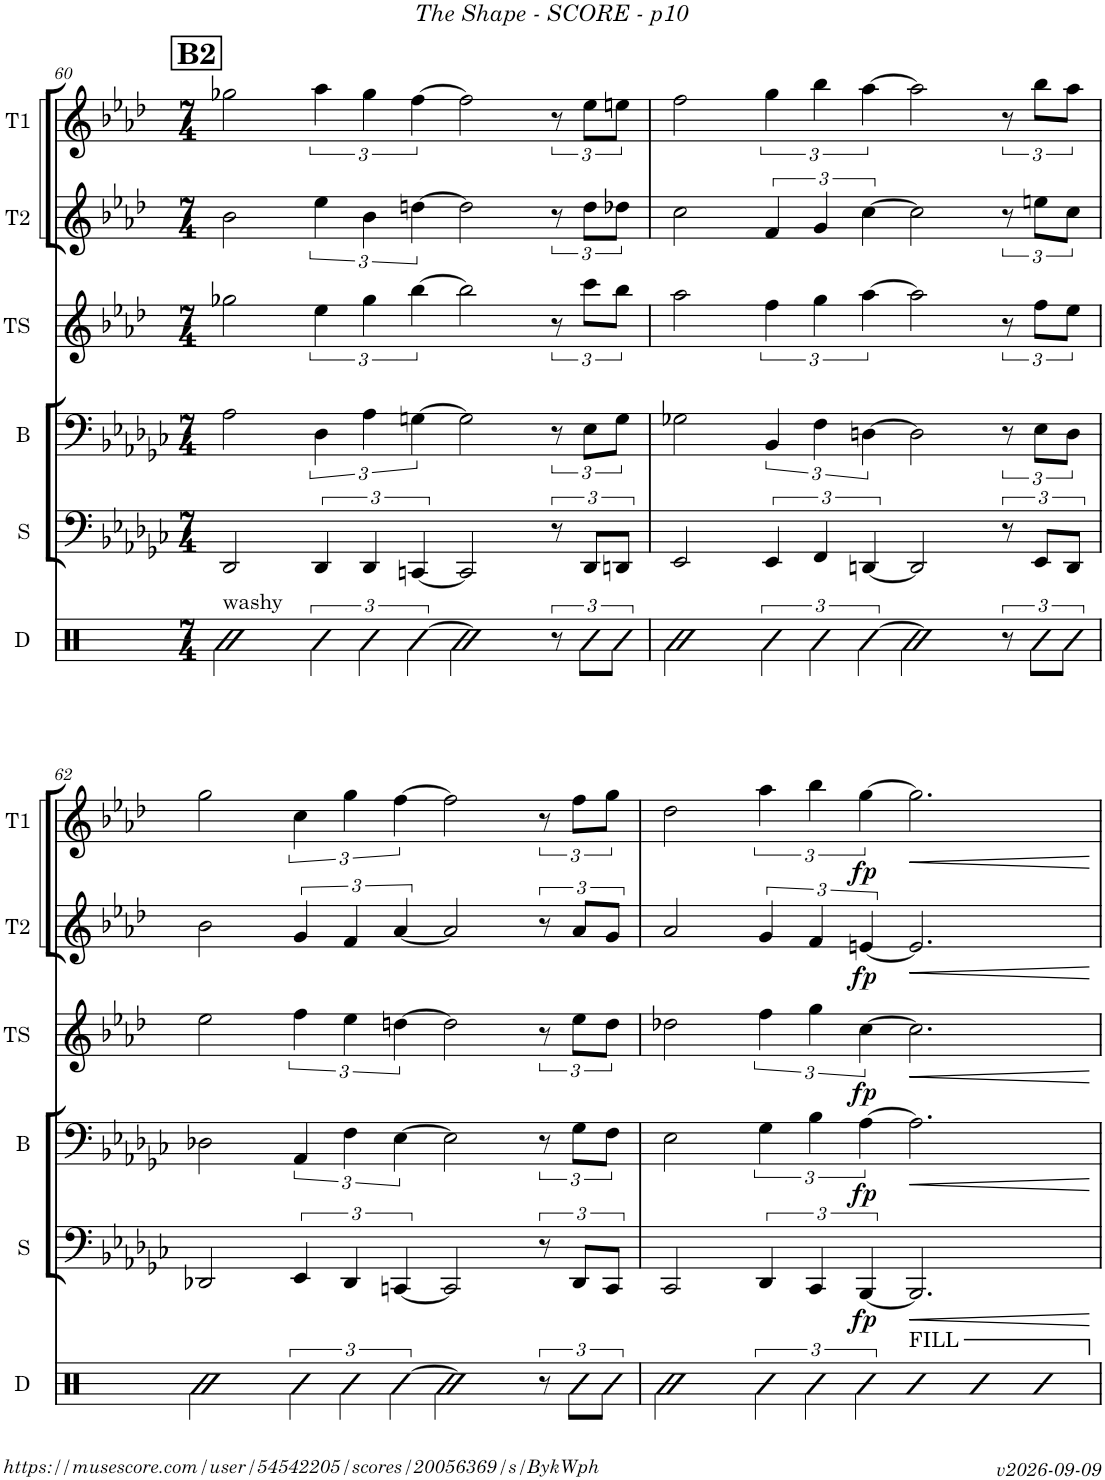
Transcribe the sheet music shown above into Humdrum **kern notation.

**kern	**kern	**dynam	**kern	**dynam	**kern	**dynam	**kern	**dynam	**kern	**dynam
*part6	*part5	*part5	*part4	*part4	*part3	*part3	*part2	*part2	*part1	*part1
*staff6	*staff5	*staff5	*staff4	*staff4	*staff3	*staff3	*staff2	*staff2	*staff1	*staff1
*I"Drums	*I"Sousa	*	*I"Trombone	*	*I"Tenor Sax	*	*I"Trumpet 2	*	*I"Trumpet 1	*
*I'D	*I'S	*	*	*	*I'TS	*	*I'T2	*	*I'T1	*
!!LO:PB:g=z
*clefX	*clefF4	*	*clefF4	*	*clefG2	*	*clefG2	*	*clefG2	*
*	*	*	*	*	*Trd8c14	*	*Trd1c2	*	*Trd1c2	*
*k[]	*k[b-e-a-d-g-c-]	*	*k[b-e-a-d-g-c-]	*	*k[b-e-a-d-]	*	*k[b-e-a-d-]	*	*k[b-e-a-d-]	*
*M7/4	*M7/4	*	*M7/4	*	*M7/4	*	*M7/4	*	*M7/4	*
!!LO:REH:place=s1:a:B:fs=14:t=B2
=60	=60	=60	=60	=60	=60	=60	=60	=60	=60	=60
!LO:TX:a:t=washy	!	!	!	!	!	!	!	!	!	!
2R\	2DD-/	.	2A-\	.	2gg-X\	.	2b-\	.	2gg-X\	.
6R\	6DD-/	.	6D-\	.	6ee-\	.	6ee-\	.	6aa-\	.
6R\	6DD-/	.	6A-\	.	6gg-\	.	6b-\	.	6gg-\	.
[6R\	[6CCn/	.	[6Gn\	.	[6bb-\	.	[6ddn\	.	[6ff\	.
2R\]	2CC/]	.	2G\]	.	2bb-\]	.	2dd\]	.	2ff\]	.
12r	12r	.	12r	.	12r	.	12r	.	12r	.
12R\L	12DD-/L	.	12E-\L	.	12ccc\L	.	12dd\L	.	12ee-\L	.
12R\J	12DDn/J	.	12G\J	.	12bb-\J	.	12dd-X\J	.	12een\J	.
=61	=61	=61	=61	=61	=61	=61	=61	=61	=61	=61
2R\	2EE-/	.	2G-X\	.	2aa-\	.	2cc\	.	2ff\	.
6R\	6EE-/	.	6BB-/	.	6ff\	.	6f/	.	6gg\	.
6R\	6FF/	.	6F\	.	6gg\	.	6g/	.	6bb-\	.
[6R\	[6DDn/	.	[6Dn\	.	[6aa-\	.	[6cc\	.	[6aa-\	.
2R\]	2DD/]	.	2D\]	.	2aa-\]	.	2cc\]	.	2aa-\]	.
12r	12r	.	12r	.	12r	.	12r	.	12r	.
12R\L	12EE-/L	.	12E-\L	.	12ff\L	.	12een\L	.	12bb-\L	.
12R\J	12DD/J	.	12D\J	.	12ee-\J	.	12cc\J	.	12aa-\J	.
!!LO:LB:g=z
=62	=62	=62	=62	=62	=62	=62	=62	=62	=62	=62
2R\	2DD-X/	.	2D-X\	.	2ee-\	.	2b-\	.	2gg\	.
6R\	6EE-/	.	6AA-/	.	6ff\	.	6g/	.	6cc\	.
6R\	6DD-/	.	6F\	.	6ee-\	.	6f/	.	6gg\	.
[6R\	[6CCn/	.	[6E-\	.	[6ddn\	.	[6a-/	.	[6ff\	.
2R\]	2CC/]	.	2E-\]	.	2dd\]	.	2a-/]	.	2ff\]	.
12r	12r	.	12r	.	12r	.	12r	.	12r	.
12R\L	12DD-/L	.	12G-\L	.	12ee-\L	.	12a-/L	.	12ff\L	.
12R\J	12CC/J	.	12F\J	.	12dd\J	.	12g/J	.	12gg\J	.
=63	=63	=63	=63	=63	=63	=63	=63	=63	=63	=63
2R\	2CC-/	.	2E-\	.	2dd-X\	.	2a-/	.	2dd-\	.
6R\	6DD-/	.	6G-\	.	6ff\	.	6g/	.	6aa-\	.
6R\	6CC-/	.	6B-\	.	6gg\	.	6f/	.	6bb-\	.
!	!	!LO:DY:b	!	!LO:DY:b	!	!LO:DY:b	!	!LO:DY:b	!	!LO:DY:b
6R\	[6BBB-/	fp	[6A-\	fp	[6cc\	fp	[6en/	fp	[6gg\	fp
!LO:TX:a:t=FILL	!	!	!	!	!	!	!	!	!	!
!	!	!LO:HP:b	!	!LO:HP:b	!	!LO:HP:b	!	!LO:HP:b	!	!LO:HP:b
4R	2.BBB-/]	<	2.A-\]	<	2.cc\]	<	2.e/]	<	2.gg\]	<
4R	.	.	.	.	.	.	.	.	.	.
4R	.	.	.	.	.	.	.	.	.	.
.	.	[	.	[	.	[	.	[	.	[
=	=	=	=	=	=	=	=	=	=	=
*-	*-	*-	*-	*-	*-	*-	*-	*-	*-	*-
